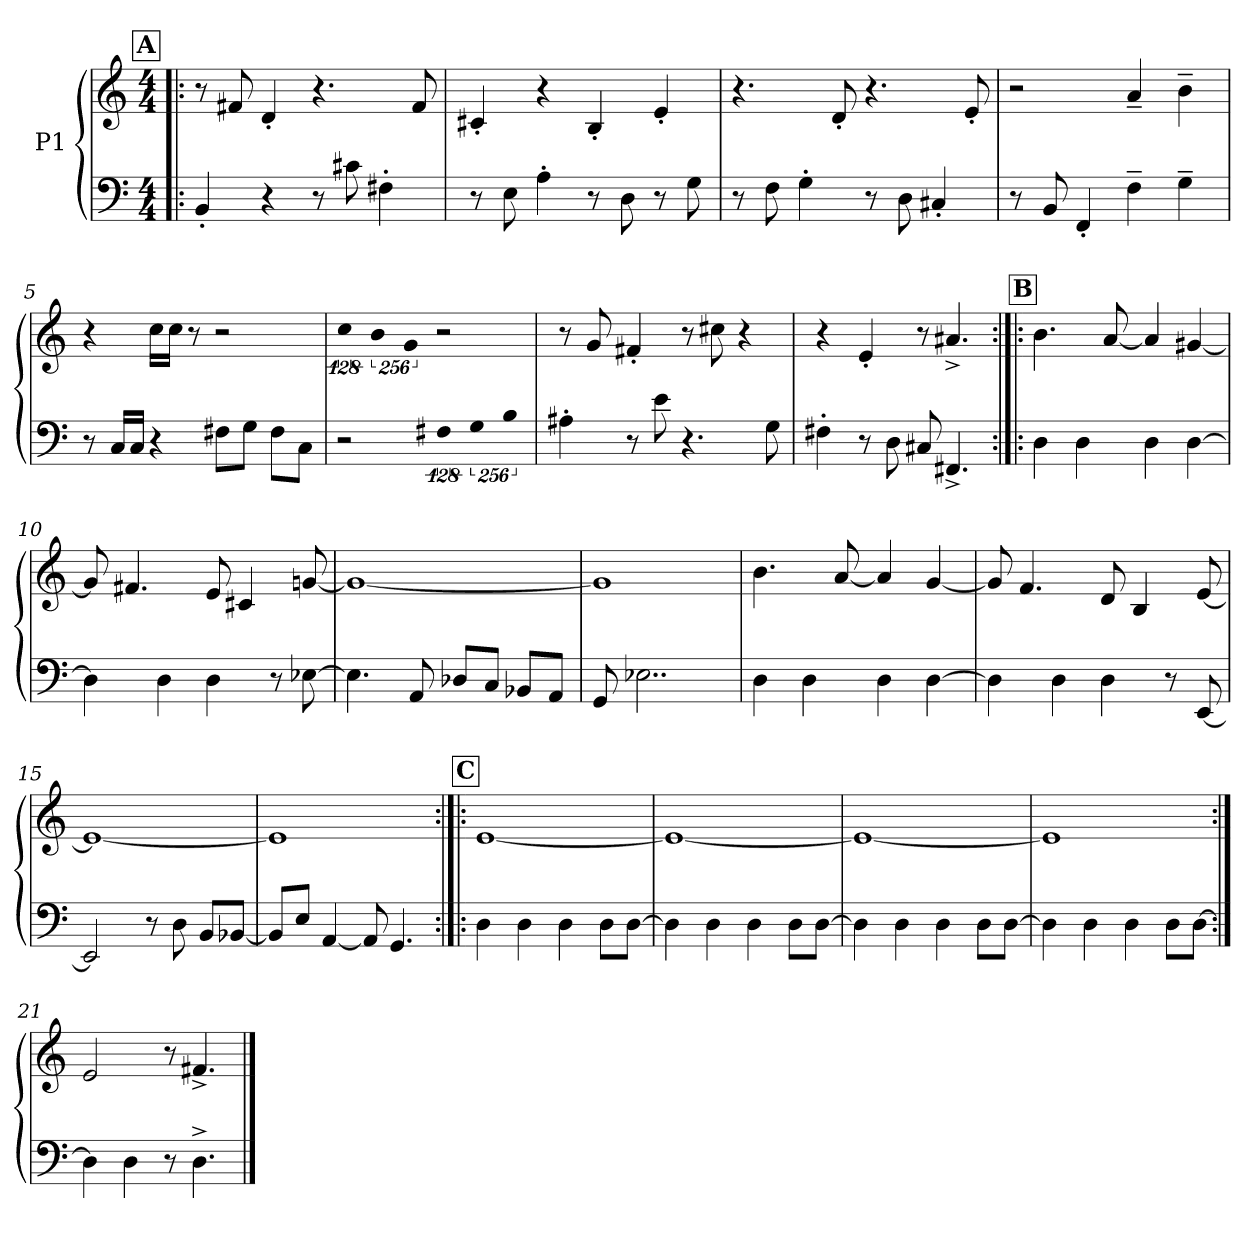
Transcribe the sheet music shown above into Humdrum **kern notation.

**kern	**kern
*part1	*part1
*staff2	*staff1
*I"P1	*
!!LO:PB:g=z
*clefF4	*clefG2
*k[]	*k[]
*C:	*C:
*M4/4	*M4/4
*MM135	*MM135
!!LO:REH:place=s1:B:color=#000000:enc=box:fs=19.9975:t=A
=1!|:	=1!|:
4BB'i/	8r
.	8f#Xi/
4r	4d'i/
8r	4.r
8c#Xi\	.
4F#X'i\	.
.	8f#i/
=2	=2
8r	4c#X'i/
8Ei\	.
4A'i\	4r
8r	4B'i/
8Di\	.
8r	4e'i/
8Gi\	.
=3	=3
8r	4.r
8Fi\	.
4G'i\	.
.	8d'i/
8r	4.r
8Di\	.
4C#X'i/	.
.	8e'i/
=4	=4
8r	2r
8BBi/	.
4FF'i/	.
4F~i\	4a~i/
4G~i\	4b~i\
!!LO:LB:g=z
=5	=5
8r	4r
16Ci/LL	.
16Ci/JJ	.
4r	16cci\LL
.	16cci\JJ
.	8r
8F#Xi\L	2r
8Gi\J	.
8F#i\L	.
8Ci\J	.
=6	=6
!	!LO:N:vis=4
2r	512%85cci\
!	!LO:N:vis=4
.	1024%171bi\
!	!LO:N:vis=4
.	1024%171gi/
!LO:N:vis=4	!
512%85F#Xi\	2r
!LO:N:vis=4	!
1024%171Gi\	.
!LO:N:vis=4	!
1024%171Bi\	.
=7	=7
4A#X'i\	8r
.	8gi/
8r	4f#X'i/
8ei\	.
4.r	8r
.	8cc#Xi\
.	4r
8Gi\	.
=8	=8
4F#X'i\	4r
8r	4e'i/
8Di\	.
8C#Xi/	8r
4.FF#X^i/	4.a#X^i/
!!LO:LB:g=z
!!LO:REH:place=s1:B:color=#000000:enc=box:fs=19.9975:t=B
=9:|!|:	=9:|!|:
4Di	4.bi\
4Di	.
.	[<8ai/
4Di	4ai/]
[>4Di\	[<4g#Xi/
=10	=10
4Di]	8g#i/]
.	4.f#Xi/
4Di	.
4Di	8ei/
.	4c#Xi/
8r	.
[>8E-Xi\	[<8gi/
=11	=11
4.E-i\]	1gi_<
8AAi/	.
8D-Xi/L	.
8Ci/J	.
8BB-Xi/L	.
8AAi/J	.
=12	=12
8GGi/	1gi]
2..E-Xi\	.
!!LO:LB:g=z
=13	=13
4Di	4.bi\
4Di	.
.	[<8ai/
4Di	4ai/]
[>4Di\	[<4gi/
=14	=14
4Di]	8gi/]
.	4.fi/
4Di	.
4Di	8di/
.	4Bi/
8r	.
[<8EEi/	[<8ei/
=15	=15
2EEi/]	1ei_<
8r	.
8Di\	.
8BBi/L	.
[<8BB-Xi/J	.
=16	=16
8BB-i/L]	1ei]
8Ei/J	.
[<4AAi/	.
8AAi/]	.
4.GGi/	.
!!LO:LB:g=z
!!LO:REH:place=s1:B:color=#000000:enc=box:fs=19.9975:t=C
=17:|!|:	=17:|!|:
4Di	[<1ei
4Di	.
4Di	.
8Di\L	.
[>8Di\J	.
=18	=18
4Di]	1ei_<
4Di	.
4Di	.
8Di\L	.
[>8Di\J	.
=19	=19
4Di]	1ei_<
4Di	.
4Di	.
8Di\L	.
[>8Di\J	.
=20	=20
4Di]	1ei]
4Di	.
4Di	.
8Di\L	.
[>8Di\J	.
=21:|!	=21:|!
4Di]	2ei/
4Di	.
8r	8r
4.D^i\	4.f#X^i/
==	==
*-	*-
